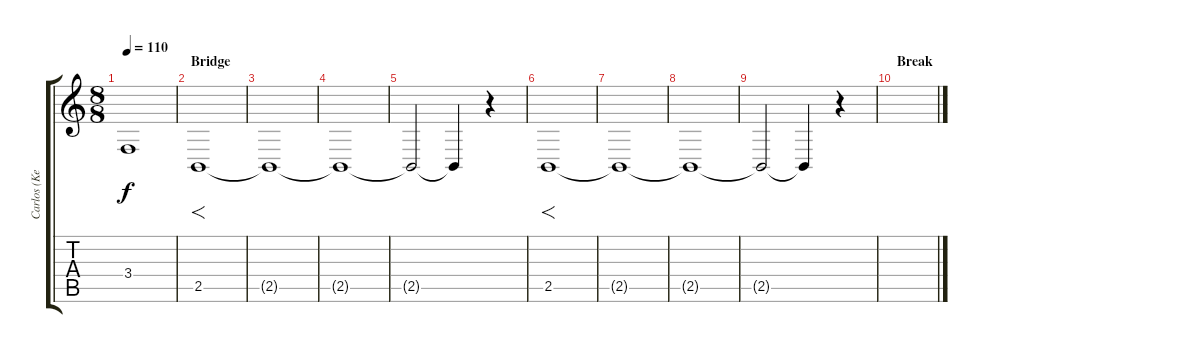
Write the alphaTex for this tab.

\track ("Carlos (Keyboards)" "Carlos (Ke") {instrument drawbarorgan}
\staff {score tabs}
\tuning (E4 B3 G3 D3 A2 E2) {hide}
\ts (8 8)
\tempo 110
\clef g2
\ks c
3.4{t}.1{dy f} |
\section ("" "Bridge")
2.5.1{f} |
2.5{t}.1 |
2.5{t}.1 |
2.5{t}.2 2.5{t}.4 r.4 |
2.5.1{f} |
2.5{t}.1 |
2.5{t}.1 |
2.5{t}.2 2.5{t}.4 r.4 |
\section ("" "Break")
